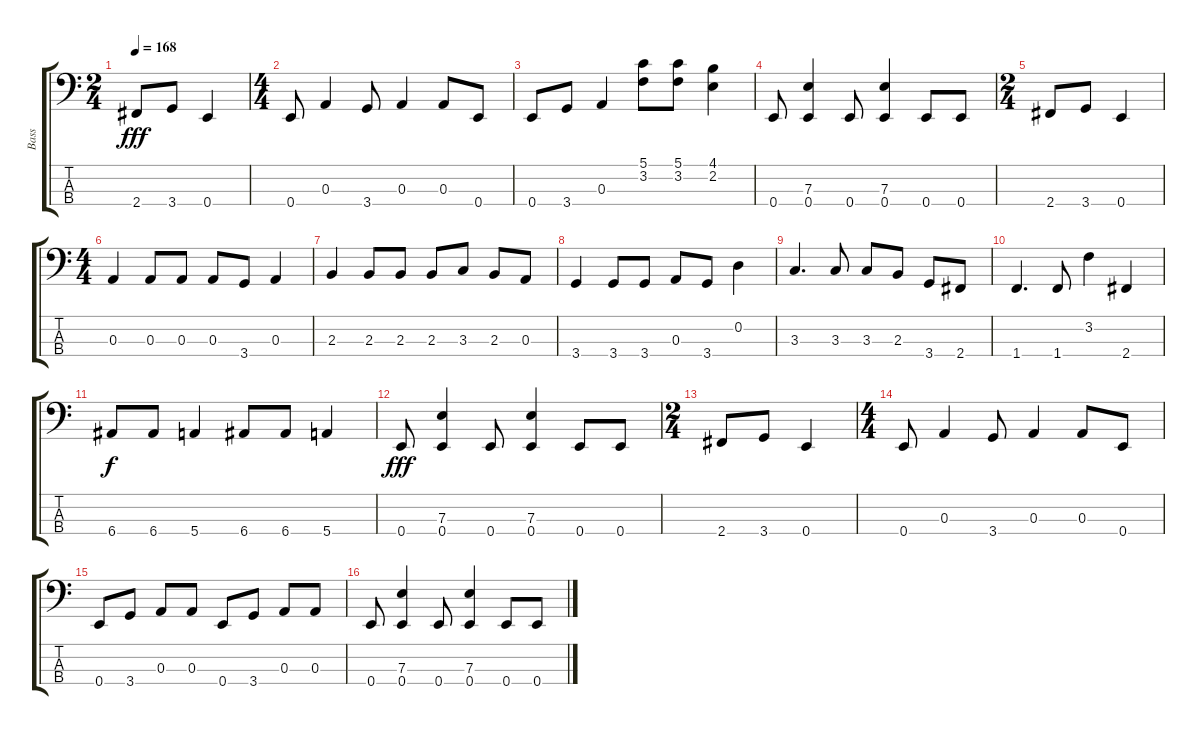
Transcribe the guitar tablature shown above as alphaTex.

\track ("Bass" "Bass") {instrument electricbasspick}
\staff {score tabs}
\tuning (G2 D2 A1 E1) {hide}
\ts (2 4)
\tempo 168
\clef f4
\ks c
2.4.8{dy fff} 3.4.8 0.4.4 |
\ts (4 4)
0.4.8 0.3.4 3.4.8 0.3.4 0.3.8 0.4.8 |
0.4.8 3.4.8 0.3.4 (5.1 3.2).8 (5.1 3.2).8 (4.1 2.2).4 |
0.4.8 (7.3 0.4).4 0.4.8 (7.3 0.4).4 0.4.8 0.4.8 |
\ts (2 4)
2.4.8 3.4.8 0.4.4 |
\ts (4 4)
0.3.4 0.3.8 0.3.8 0.3.8 3.4.8 0.3.4 |
2.3.4 2.3.8 2.3.8 2.3.8 3.3.8 2.3.8 0.3.8 |
3.4.4 3.4.8 3.4.8 0.3.8 3.4.8 0.2.4 |
3.3.4{d} 3.3.8 3.3.8 2.3.8 3.4.8 2.4.8 |
1.4.4{d} 1.4.8 3.2.4 2.4.4 |
6.4.8{dy f} 6.4.8 5.4.4 6.4.8 6.4.8 5.4.4 |
0.4.8{dy fff} (7.3 0.4).4 0.4.8 (7.3 0.4).4 0.4.8 0.4.8 |
\ts (2 4)
2.4.8 3.4.8 0.4.4 |
\ts (4 4)
0.4.8 0.3.4 3.4.8 0.3.4 0.3.8 0.4.8 |
0.4.8 3.4.8 0.3.8 0.3.8 0.4.8 3.4.8 0.3.8 0.3.8 |
0.4.8 (7.3 0.4).4 0.4.8 (7.3 0.4).4 0.4.8 0.4.8
